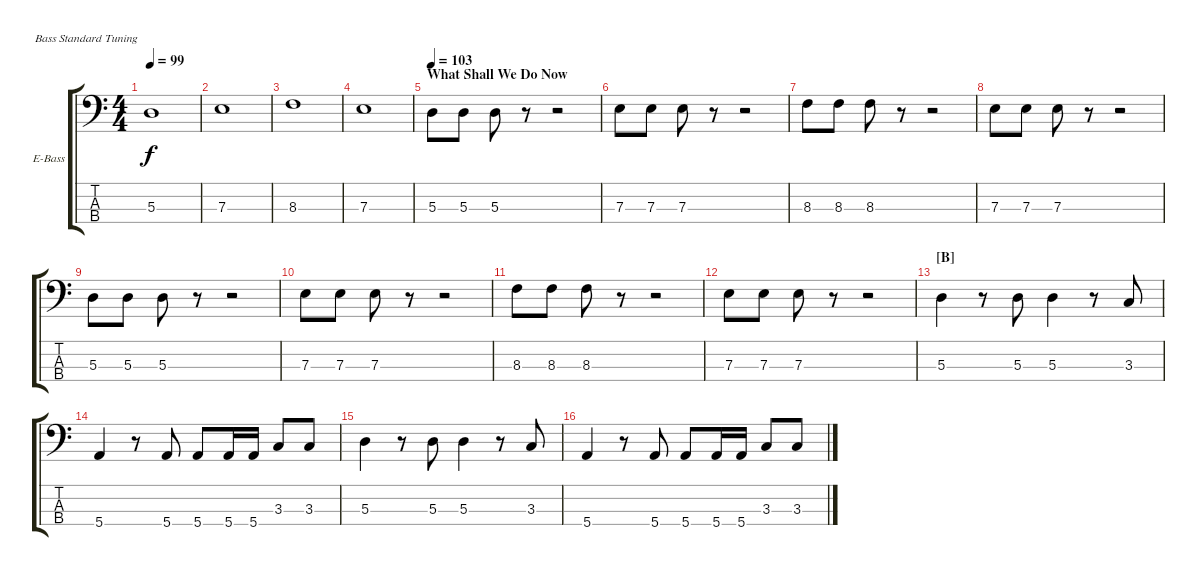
\bracketExtendMode groupsimilarinstruments
\firstSystemTrackNameOrientation horizontal
\otherSystemsTrackNameOrientation horizontal
\track ("Bass (Waters)" "E-Bass") {instrument electricbasspick}
\staff {score tabs}
\tuning (G2 D2 A1 E1)
\ts (4 4)
\tempo 99
\clef f4
\ks c
5.3.1{dy f} |
7.3.1 |
8.3.1 |
7.3.1 |
\section ("" "What Shall We Do Now")
\tempo 103
5.3.8 5.3.8 5.3.8 r.8 r.2 |
7.3.8 7.3.8 7.3.8 r.8 r.2 |
8.3.8 8.3.8 8.3.8 r.8 r.2 |
7.3.8 7.3.8 7.3.8 r.8 r.2 |
5.3.8 5.3.8 5.3.8 r.8 r.2 |
7.3.8 7.3.8 7.3.8 r.8 r.2 |
8.3.8 8.3.8 8.3.8 r.8 r.2 |
7.3.8 7.3.8 7.3.8 r.8 r.2 |
\section ("B" "")
5.3.4 r.8 5.3.8 5.3.4 r.8 3.3.8 |
5.4.4 r.8 5.4.8 5.4.8 5.4.16 5.4.16 3.3.8 3.3.8 |
5.3.4 r.8 5.3.8 5.3.4 r.8 3.3.8 |
5.4.4 r.8 5.4.8 5.4.8 5.4.16 5.4.16 3.3.8 3.3.8
